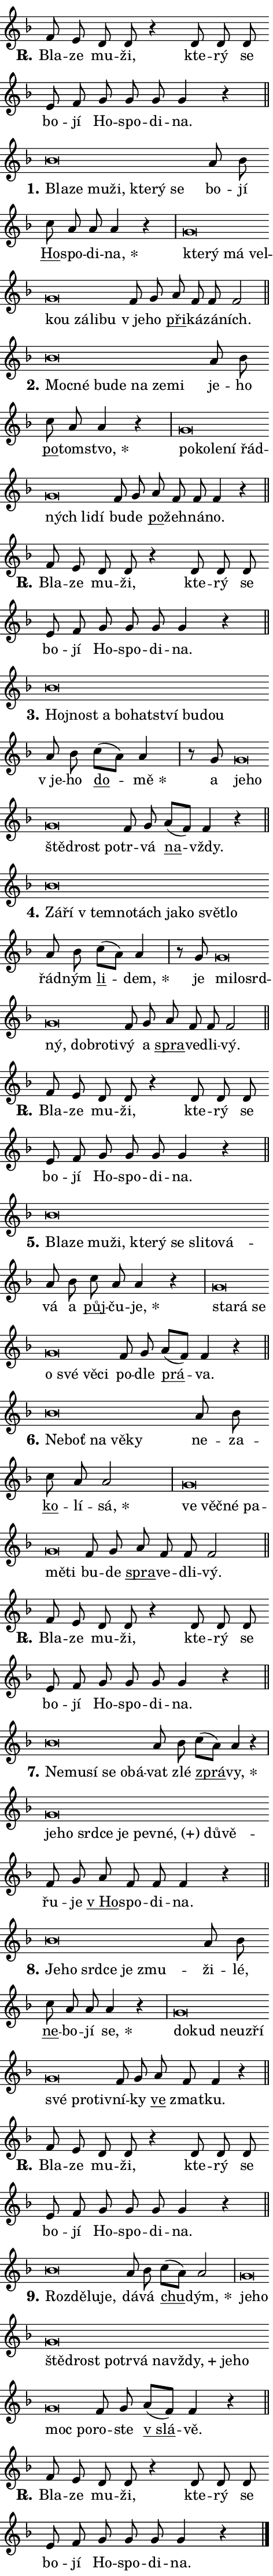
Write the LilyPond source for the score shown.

\version "2.24.0"
\header { tagline = "" }
\paper {
  indent = 0\cm
  top-margin = 0\cm
  right-margin = 0.13\cm % to fit lyric hyphens
  bottom-margin = 0\cm
  left-margin = 0\cm
  paper-width = 8\cm
  page-breaking = #ly:one-page-breaking
  system-system-spacing.basic-distance = #11
  score-system-spacing.basic-distance = #11
  ragged-last = ##f
}


%% Author: Thomas Morley
%% https://lists.gnu.org/archive/html/lilypond-user/2020-05/msg00002.html
#(define (line-position grob)
"Returns position of @var[grob} in current system:
   @code{'start}, if at first time-step
   @code{'end}, if at last time-step
   @code{'middle} otherwise
"
  (let* ((col (ly:item-get-column grob))
         (ln (ly:grob-object col 'left-neighbor))
         (rn (ly:grob-object col 'right-neighbor))
         (col-to-check-left (if (ly:grob? ln) ln col))
         (col-to-check-right (if (ly:grob? rn) rn col))
         (break-dir-left
           (and
             (ly:grob-property col-to-check-left 'non-musical #f)
             (ly:item-break-dir col-to-check-left)))
         (break-dir-right
           (and
             (ly:grob-property col-to-check-right 'non-musical #f)
             (ly:item-break-dir col-to-check-right))))
        (cond ((eqv? 1 break-dir-left) 'start)
              ((eqv? -1 break-dir-right) 'end)
              (else 'middle))))

#(define (tranparent-at-line-position vctor)
  (lambda (grob)
  "Relying on @code{line-position} select the relevant enry from @var{vctor}.
Used to determine transparency,"
    (case (line-position grob)
      ((end) (not (vector-ref vctor 0)))
      ((middle) (not (vector-ref vctor 1)))
      ((start) (not (vector-ref vctor 2))))))

noteHeadBreakVisibility =
#(define-music-function (break-visibility)(vector?)
"Makes @code{NoteHead}s transparent relying on @var{break-visibility}"
#{
  \override NoteHead.transparent =
    #(tranparent-at-line-position break-visibility)
#})

#(define delete-ledgers-for-transparent-note-heads
  (lambda (grob)
    "Reads whether a @code{NoteHead} is transparent.
If so this @code{NoteHead} is removed from @code{'note-heads} from
@var{grob}, which is supposed to be @code{LedgerLineSpanner}.
As a result ledgers are not printed for this @code{NoteHead}"
    (let* ((nhds-array (ly:grob-object grob 'note-heads))
           (nhds-list
             (if (ly:grob-array? nhds-array)
                 (ly:grob-array->list nhds-array)
                 '()))
           ;; Relies on the transparent-property being done before
           ;; Staff.LedgerLineSpanner.after-line-breaking is executed.
           ;; This is fragile ...
           (to-keep
             (remove
               (lambda (nhd)
                 (ly:grob-property nhd 'transparent #f))
               nhds-list)))
      ;; TODO find a better method to iterate over grob-arrays, similiar
      ;; to filter/remove etc for lists
      ;; For now rebuilt from scratch
      (set! (ly:grob-object grob 'note-heads)  '())
      (for-each
        (lambda (nhd)
          (ly:pointer-group-interface::add-grob grob 'note-heads nhd))
        to-keep))))

squashNotes = {
  \override NoteHead.X-extent = #'(-0.2 . 0.2)
  \override NoteHead.Y-extent = #'(-0.75 . 0)
  \override NoteHead.stencil =
    #(lambda (grob)
       (let ((pos (ly:grob-property grob 'staff-position)))
         (begin
           (if (< pos -7) (display "ERROR: Lower brevis then expected\n") (display ""))
           (if (<= pos -6) ly:text-interface::print ly:note-head::print))))
}
unSquashNotes = {
  \revert NoteHead.X-extent
  \revert NoteHead.Y-extent
  \revert NoteHead.stencil
}

hideNotes = \noteHeadBreakVisibility #begin-of-line-visible
unHideNotes = \noteHeadBreakVisibility #all-visible

% work-around for resetting accidentals
% https://lilypond.org/doc/v2.23/Documentation/notation/displaying-rhythms#unmetered-music
cadenzaMeasure = {
  \cadenzaOff
  \partial 1024 s1024
  \cadenzaOn
}

#(define-markup-command (accent layout props text) (markup?)
  "Underline accented syllable"
  (interpret-markup layout props
    #{\markup \override #'(offset . 4.3) \underline { #text }#}))

responsum = \markup \concat {
  "R" \hspace #-1.05 \path #0.1 #'((moveto 0 0.07) (lineto 0.9 0.8)) \hspace #0.05 "."
}

spaceSize = #0.6828661417322834 % exact space size for TeX Gyre Schola

\layout {
  \context {
    \Staff
    \remove "Time_signature_engraver"
    \override LedgerLineSpanner.after-line-breaking = #delete-ledgers-for-transparent-note-heads
  }
  \context {
    \Lyrics {
      \override LyricSpace.minimum-distance = \spaceSize
      \override LyricText.font-name = #"TeX Gyre Schola"
      \override LyricText.font-size = 1
      \override StanzaNumber.font-name = #"TeX Gyre Schola Bold"
      \override StanzaNumber.font-size = 1
    }
  }
  \context {
    \Score 
    \override NoteHead.text =
      #(lambda (grob) 
        (let ((pos (ly:grob-property grob 'staff-position)))
          #{\markup {
            \combine
              \halign #-0.55 \raise #(if (= pos -6) 0 0.5) \override #'(thickness . 2) \draw-line #'(3.2 . 0)
              \musicglyph "noteheads.sM1"
          }#}))
  }
}

% magnetic-lyrics.ily
%
%   written by
%     Jean Abou Samra <jean@abou-samra.fr>
%     Werner Lemberg <wl@gnu.org>
%
%   adapted by
%     Jiri Hon <jiri.hon@gmail.com>
%
% Version 2022-Apr-15

% https://www.mail-archive.com/lilypond-user@gnu.org/msg149350.html

#(define (Left_hyphen_pointer_engraver context)
   "Collect syllable-hyphen-syllable occurrences in lyrics and store
them in properties.  This engraver only looks to the left.  For
example, if the lyrics input is @code{foo -- bar}, it does the
following.

@itemize @bullet
@item
Set the @code{text} property of the @code{LyricHyphen} grob between
@q{foo} and @q{bar} to @code{foo}.

@item
Set the @code{left-hyphen} property of the @code{LyricText} grob with
text @q{foo} to the @code{LyricHyphen} grob between @q{foo} and
@q{bar}.
@end itemize

Use this auxiliary engraver in combination with the
@code{lyric-@/text::@/apply-@/magnetic-@/offset!} hook."
   (let ((hyphen #f)
         (text #f))
     (make-engraver
      (acknowledgers
       ((lyric-syllable-interface engraver grob source-engraver)
        (set! text grob)))
      (end-acknowledgers
       ((lyric-hyphen-interface engraver grob source-engraver)
        ;(when (not (grob::has-interface grob 'lyric-space-interface))
          (set! hyphen grob)));)
      ((stop-translation-timestep engraver)
       (when (and text hyphen)
         (ly:grob-set-object! text 'left-hyphen hyphen))
       (set! text #f)
       (set! hyphen #f)))))

#(define (lyric-text::apply-magnetic-offset! grob)
   "If the space between two syllables is less than the value in
property @code{LyricText@/.details@/.squash-threshold}, move the right
syllable to the left so that it gets concatenated with the left
syllable.

Use this function as a hook for
@code{LyricText@/.after-@/line-@/breaking} if the
@code{Left_@/hyphen_@/pointer_@/engraver} is active."
   (let ((hyphen (ly:grob-object grob 'left-hyphen #f)))
     (when hyphen
       (let ((left-text (ly:spanner-bound hyphen LEFT)))
         (when (grob::has-interface left-text 'lyric-syllable-interface)
           (let* ((common (ly:grob-common-refpoint grob left-text X))
                  (this-x-ext (ly:grob-extent grob common X))
                  (left-x-ext
                   (begin
                     ;; Trigger magnetism for left-text.
                     (ly:grob-property left-text 'after-line-breaking)
                     (ly:grob-extent left-text common X)))
                  ;; `delta` is the gap width between two syllables.
                  (delta (- (interval-start this-x-ext)
                            (interval-end left-x-ext)))
                  (details (ly:grob-property grob 'details))
                  (threshold (assoc-get 'squash-threshold details 0.2)))
             (when (< delta threshold)
               (let* (;; We have to manipulate the input text so that
                      ;; ligatures crossing syllable boundaries are not
                      ;; disabled.  For languages based on the Latin
                      ;; script this is essentially a beautification.
                      ;; However, for non-Western scripts it can be a
                      ;; necessity.
                      (lt (ly:grob-property left-text 'text))
                      (rt (ly:grob-property grob 'text))
                      (is-space (grob::has-interface hyphen 'lyric-space-interface))
                      (space (if is-space " " ""))
                      (extra-delta (if is-space spaceSize 0))
                      ;; Append new syllable.
                      (ltrt-space (if (and (string? lt) (string? rt))
                                (string-append lt space rt)
                                (make-concat-markup (list lt space rt))))
                      ;; Right-align `ltrt` to the right side.
                      (ltrt-space-markup (grob-interpret-markup
                               grob
                               (make-translate-markup
                                (cons (interval-length this-x-ext) 0)
                                (make-right-align-markup ltrt-space)))))
                 (begin
                   ;; Don't print `left-text`.
                   (ly:grob-set-property! left-text 'stencil #f)
                   ;; Set text and stencil (which holds all collected
                   ;; syllables so far) and shift it to the left.
                   (ly:grob-set-property! grob 'text ltrt-space)
                   (ly:grob-set-property! grob 'stencil ltrt-space-markup)
                   (ly:grob-translate-axis! grob (- (- delta extra-delta)) X))))))))))


#(define (lyric-hyphen::displace-bounds-first grob)
   ;; Make very sure this callback isn't triggered too early.
   (let ((left (ly:spanner-bound grob LEFT))
         (right (ly:spanner-bound grob RIGHT)))
     (ly:grob-property left 'after-line-breaking)
     (ly:grob-property right 'after-line-breaking)
     (ly:lyric-hyphen::print grob)))

squashThreshold = #0.4

\layout {
  \context {
    \Lyrics
    \consists #Left_hyphen_pointer_engraver
    \override LyricText.after-line-breaking =
      #lyric-text::apply-magnetic-offset!
    \override LyricHyphen.stencil = #lyric-hyphen::displace-bounds-first
    \override LyricText.details.squash-threshold = \squashThreshold
    \override LyricHyphen.minimum-distance = 0
    \override LyricHyphen.minimum-length = \squashThreshold
  }
}

squashText = \override LyricText.details.squash-threshold = 9999
unSquashText = \override LyricText.details.squash-threshold = \squashThreshold

leftText = \override LyricText.self-alignment-X = #LEFT
unLeftText = \revert LyricText.self-alignment-X

starOffset = #(lambda (grob) 
                (let ((x_offset (ly:self-alignment-interface::aligned-on-x-parent grob)))
                  (if (= x_offset 0) 0 (+ x_offset 1.2))))

star = #(define-music-function (syllable)(string?)
"Append star separator at the end of a syllable"
#{
  \once \override LyricText.X-offset = #starOffset
  \lyricmode { \markup {
    #syllable
    \override #'((font-name . "TeX Gyre Schola Bold")) \hspace #0.2 \lower #0.65 \larger "*"
  } }
#})

starAccent = #(define-music-function (syllable)(string?)
"Append star separator at the end of a syllable and make accent"
#{
  \once \override LyricText.X-offset = #starOffset
  \lyricmode { \markup {
    \accent #syllable
    \override #'((font-name . "TeX Gyre Schola Bold")) \hspace #0.2 \lower #0.65 \larger "*"
  } }
#})

breath = #(define-music-function (syllable)(string?)
"Append breathing indicator at the end of a syllable"
#{
  \lyricmode { \markup { #syllable "+" } }
#})

optionalBreath = #(define-music-function (syllable)(string?)
"Append optional breathing indicator at the end of a syllable"
#{
  \lyricmode { \markup { #syllable "(+)" } }
#})


\score {
    <<
        \new Voice = "melody" { \cadenzaOn \key f \major \relative { f'8 e d d r4 \bar "" d8 d d \bar "" e f \bar "" g g g g4 r \cadenzaMeasure \bar "||" \break } }
        \new Lyrics \lyricsto "melody" { \lyricmode { \set stanza = \responsum
Bla -- ze mu -- ži, kte -- rý se bo -- jí Ho -- spo -- di -- na. } }
    >>
    \layout {}
}

\score {
    <<
        \new Voice = "melody" { \cadenzaOn \key f \major \relative { \squashNotes bes'\breve*1/16 \hideNotes \breve*1/16 \bar "" \breve*1/16 \bar "" \breve*1/16 \bar "" \breve*1/16 \bar "" \breve*1/16 \breve*1/16 \bar "" \unHideNotes \unSquashNotes a8 bes \bar "" c a a a4 r \cadenzaMeasure \bar "|" \squashNotes g\breve*1/16 \hideNotes \breve*1/16 \bar "" \breve*1/16 \bar "" \breve*1/16 \bar "" \breve*1/16 \bar "" \breve*1/16 \bar "" \breve*1/16 \breve*1/16 \bar "" \unHideNotes \unSquashNotes f8 g \bar "" a f f f2 \cadenzaMeasure \bar "||" \break } }
        \new Lyrics \lyricsto "melody" { \lyricmode { \set stanza = "1."
\leftText Bla -- \squashText ze mu -- ži, kte -- rý se \unLeftText \unSquashText bo -- jí \markup \accent Ho -- spo -- di -- \star na, \leftText kte -- \squashText rý má vel -- kou zá -- li -- bu \unLeftText \unSquashText "v je" -- ho \markup \accent při -- ká -- zá -- ních. } }
    >>
    \layout {}
}

\score {
    <<
        \new Voice = "melody" { \cadenzaOn \key f \major \relative { \squashNotes bes'\breve*1/16 \hideNotes \breve*1/16 \bar "" \breve*1/16 \bar "" \breve*1/16 \bar "" \breve*1/16 \bar "" \breve*1/16 \breve*1/16 \bar "" \unHideNotes \unSquashNotes a8 bes \bar "" c a a4 r \cadenzaMeasure \bar "|" \squashNotes g\breve*1/16 \hideNotes \breve*1/16 \bar "" \breve*1/16 \bar "" \breve*1/16 \bar "" \breve*1/16 \bar "" \breve*1/16 \bar "" \breve*1/16 \breve*1/16 \bar "" \unHideNotes \unSquashNotes f8 g \bar "" a f f f4 r \cadenzaMeasure \bar "||" \break } }
        \new Lyrics \lyricsto "melody" { \lyricmode { \set stanza = "2."
\leftText Moc -- \squashText né bu -- de na ze -- mi \unLeftText \unSquashText je -- ho \markup \accent po -- tom -- \star stvo, \leftText po -- \squashText ko -- le -- ní řád -- ných li -- dí \unLeftText \unSquashText bu -- de \markup \accent po -- žeh -- ná -- no. } }
    >>
    \layout {}
}

\score {
    <<
        \new Voice = "melody" { \cadenzaOn \key f \major \relative { f'8 e d d r4 \bar "" d8 d d \bar "" e f \bar "" g g g g4 r \cadenzaMeasure \bar "||" \break } }
        \new Lyrics \lyricsto "melody" { \lyricmode { \set stanza = \responsum
Bla -- ze mu -- ži, kte -- rý se bo -- jí Ho -- spo -- di -- na. } }
    >>
    \layout {}
}

\score {
    <<
        \new Voice = "melody" { \cadenzaOn \key f \major \relative { \squashNotes bes'\breve*1/16 \hideNotes \breve*1/16 \bar "" \breve*1/16 \bar "" \breve*1/16 \bar "" \breve*1/16 \bar "" \breve*1/16 \bar "" \breve*1/16 \breve*1/16 \bar "" \unHideNotes \unSquashNotes a8 bes \bar "" c[( a)] a4 \cadenzaMeasure \bar "|" r8 g8 \squashNotes g\breve*1/16 \hideNotes \breve*1/16 \bar "" \breve*1/16 \bar "" \breve*1/16 \breve*1/16 \bar "" \unHideNotes \unSquashNotes f8 g \bar "" a[( f)] f4 r \cadenzaMeasure \bar "||" \break } }
        \new Lyrics \lyricsto "melody" { \lyricmode { \set stanza = "3."
\leftText Hoj -- \squashText nost a bo -- hat -- ství bu -- dou \unLeftText \unSquashText "v je" -- ho \markup \accent do -- \star mě a \leftText je -- \squashText ho ště -- drost po -- \unLeftText \unSquashText tr -- vá \markup \accent na -- vždy. } }
    >>
    \layout {}
}

\score {
    <<
        \new Voice = "melody" { \cadenzaOn \key f \major \relative { \squashNotes bes'\breve*1/16 \hideNotes \breve*1/16 \bar "" \breve*1/16 \bar "" \breve*1/16 \bar "" \breve*1/16 \bar "" \breve*1/16 \bar "" \breve*1/16 \bar "" \breve*1/16 \breve*1/16 \bar "" \unHideNotes \unSquashNotes a8 bes \bar "" c[( a)] a4 \cadenzaMeasure \bar "|" r8 g8 \squashNotes g\breve*1/16 \hideNotes \breve*1/16 \bar "" \breve*1/16 \bar "" \breve*1/16 \bar "" \breve*1/16 \bar "" \breve*1/16 \breve*1/16 \bar "" \unHideNotes \unSquashNotes f8 g \bar "" a f f f2 \cadenzaMeasure \bar "||" \break } }
        \new Lyrics \lyricsto "melody" { \lyricmode { \set stanza = "4."
\leftText Zá -- \squashText ří "v tem" -- no -- tách ja -- ko svět -- lo \unLeftText \unSquashText řád -- ným \markup \accent li -- \star dem, je \leftText mi -- \squashText lo -- srd -- ný, dob -- ro -- ti -- \unLeftText \unSquashText vý a \markup \accent spra -- ve -- dli -- vý. } }
    >>
    \layout {}
}

\score {
    <<
        \new Voice = "melody" { \cadenzaOn \key f \major \relative { f'8 e d d r4 \bar "" d8 d d \bar "" e f \bar "" g g g g4 r \cadenzaMeasure \bar "||" \break } }
        \new Lyrics \lyricsto "melody" { \lyricmode { \set stanza = \responsum
Bla -- ze mu -- ži, kte -- rý se bo -- jí Ho -- spo -- di -- na. } }
    >>
    \layout {}
}

\score {
    <<
        \new Voice = "melody" { \cadenzaOn \key f \major \relative { \squashNotes bes'\breve*1/16 \hideNotes \breve*1/16 \bar "" \breve*1/16 \bar "" \breve*1/16 \bar "" \breve*1/16 \bar "" \breve*1/16 \bar "" \breve*1/16 \bar "" \breve*1/16 \bar "" \breve*1/16 \breve*1/16 \bar "" \unHideNotes \unSquashNotes a8 bes \bar "" c a a4 r \cadenzaMeasure \bar "|" \squashNotes g\breve*1/16 \hideNotes \breve*1/16 \bar "" \breve*1/16 \bar "" \breve*1/16 \bar "" \breve*1/16 \bar "" \breve*1/16 \breve*1/16 \bar "" \unHideNotes \unSquashNotes f8 g \bar "" a[( f)] f4 r \cadenzaMeasure \bar "||" \break } }
        \new Lyrics \lyricsto "melody" { \lyricmode { \set stanza = "5."
\leftText Bla -- \squashText ze mu -- ži, kte -- rý se sli -- to -- vá -- \unLeftText \unSquashText vá a \markup \accent půj -- ču -- \star je, \leftText sta -- \squashText rá se o své vě -- ci \unLeftText \unSquashText po -- dle \markup \accent prá -- va. } }
    >>
    \layout {}
}

\score {
    <<
        \new Voice = "melody" { \cadenzaOn \key f \major \relative { \squashNotes bes'\breve*1/16 \hideNotes \breve*1/16 \bar "" \breve*1/16 \bar "" \breve*1/16 \breve*1/16 \bar "" \unHideNotes \unSquashNotes a8 bes \bar "" c a a2 \cadenzaMeasure \bar "|" \squashNotes g\breve*1/16 \hideNotes \breve*1/16 \bar "" \breve*1/16 \bar "" \breve*1/16 \bar "" \breve*1/16 \breve*1/16 \bar "" \unHideNotes \unSquashNotes f8 g \bar "" a f f f2 \cadenzaMeasure \bar "||" \break } }
        \new Lyrics \lyricsto "melody" { \lyricmode { \set stanza = "6."
\leftText Ne -- \squashText boť na vě -- ky \unLeftText \unSquashText ne -- za -- \markup \accent ko -- lí -- \star sá, \leftText ve \squashText věč -- né pa -- mě -- ti \unLeftText \unSquashText bu -- de \markup \accent spra -- ve -- dli -- vý. } }
    >>
    \layout {}
}

\score {
    <<
        \new Voice = "melody" { \cadenzaOn \key f \major \relative { f'8 e d d r4 \bar "" d8 d d \bar "" e f \bar "" g g g g4 r \cadenzaMeasure \bar "||" \break } }
        \new Lyrics \lyricsto "melody" { \lyricmode { \set stanza = \responsum
Bla -- ze mu -- ži, kte -- rý se bo -- jí Ho -- spo -- di -- na. } }
    >>
    \layout {}
}

\score {
    <<
        \new Voice = "melody" { \cadenzaOn \key f \major \relative { \squashNotes bes'\breve*1/16 \hideNotes \breve*1/16 \bar "" \breve*1/16 \bar "" \breve*1/16 \bar "" \breve*1/16 \breve*1/16 \bar "" \unHideNotes \unSquashNotes a8 bes \bar "" c[( a)] a4 r \cadenzaMeasure \bar "|" \squashNotes g\breve*1/16 \hideNotes \breve*1/16 \bar "" \breve*1/16 \bar "" \breve*1/16 \bar "" \breve*1/16 \bar "" \breve*1/16 \bar "" \breve*1/16 \bar "" \breve*1/16 \breve*1/16 \bar "" \unHideNotes \unSquashNotes f8 g \bar "" a f f f4 r \cadenzaMeasure \bar "||" \break } }
        \new Lyrics \lyricsto "melody" { \lyricmode { \set stanza = "7."
\leftText Ne -- \squashText mu -- sí se o -- bá -- \unLeftText \unSquashText vat zlé \markup \accent zprá -- \star vy, \leftText je -- \squashText ho srd -- ce je pev -- \optionalBreath né, dů -- vě -- \unLeftText \unSquashText řu -- je \markup \accent "v Ho" -- spo -- di -- na. } }
    >>
    \layout {}
}

\score {
    <<
        \new Voice = "melody" { \cadenzaOn \key f \major \relative { \squashNotes bes'\breve*1/16 \hideNotes \breve*1/16 \bar "" \breve*1/16 \bar "" \breve*1/16 \bar "" \breve*1/16 \breve*1/16 \bar "" \unHideNotes \unSquashNotes a8 bes \bar "" c a a a4 r \cadenzaMeasure \bar "|" \squashNotes g\breve*1/16 \hideNotes \breve*1/16 \bar "" \breve*1/16 \bar "" \breve*1/16 \bar "" \breve*1/16 \bar "" \breve*1/16 \bar "" \breve*1/16 \breve*1/16 \bar "" \unHideNotes \unSquashNotes f8 g \bar "" a f f4 r \cadenzaMeasure \bar "||" \break } }
        \new Lyrics \lyricsto "melody" { \lyricmode { \set stanza = "8."
\leftText Je -- \squashText ho srd -- ce je zmu -- \unLeftText \unSquashText ži -- lé, \markup \accent ne -- bo -- jí \star se, \leftText do -- \squashText kud ne -- u -- zří své pro -- tiv -- \unLeftText \unSquashText ní -- ky \markup \accent ve zmat -- ku. } }
    >>
    \layout {}
}

\score {
    <<
        \new Voice = "melody" { \cadenzaOn \key f \major \relative { f'8 e d d r4 \bar "" d8 d d \bar "" e f \bar "" g g g g4 r \cadenzaMeasure \bar "||" \break } }
        \new Lyrics \lyricsto "melody" { \lyricmode { \set stanza = \responsum
Bla -- ze mu -- ži, kte -- rý se bo -- jí Ho -- spo -- di -- na. } }
    >>
    \layout {}
}

\score {
    <<
        \new Voice = "melody" { \cadenzaOn \key f \major \relative { \squashNotes bes'\breve*1/16 \hideNotes \breve*1/16 \bar "" \breve*1/16 \breve*1/16 \bar "" \unHideNotes \unSquashNotes a8 bes \bar "" c[( a)] a2 \cadenzaMeasure \bar "|" \squashNotes g\breve*1/16 \hideNotes \breve*1/16 \bar "" \breve*1/16 \bar "" \breve*1/16 \bar "" \breve*1/16 \bar "" \breve*1/16 \bar "" \breve*1/16 \bar "" \breve*1/16 \bar "" \breve*1/16 \bar "" \breve*1/16 \bar "" \breve*1/16 \bar "" \breve*1/16 \breve*1/16 \bar "" \unHideNotes \unSquashNotes f8 g \bar "" a[( f)] f4 r \cadenzaMeasure \bar "||" \break } }
        \new Lyrics \lyricsto "melody" { \lyricmode { \set stanza = "9."
\leftText Roz -- \squashText dě -- lu -- je, \unLeftText \unSquashText dá -- vá \markup \accent chu -- \star dým, \leftText je -- \squashText ho ště -- drost po -- tr -- vá na -- \breath "vždy," je -- ho moc po -- \unLeftText \unSquashText ro -- ste \markup \accent "v slá" -- vě. } }
    >>
    \layout {}
}

\score {
    <<
        \new Voice = "melody" { \cadenzaOn \key f \major \relative { f'8 e d d r4 \bar "" d8 d d \bar "" e f \bar "" g g g g4 r \cadenzaMeasure \bar "||" \break } \bar "|." }
        \new Lyrics \lyricsto "melody" { \lyricmode { \set stanza = \responsum
Bla -- ze mu -- ži, kte -- rý se bo -- jí Ho -- spo -- di -- na. } }
    >>
    \layout {}
}
